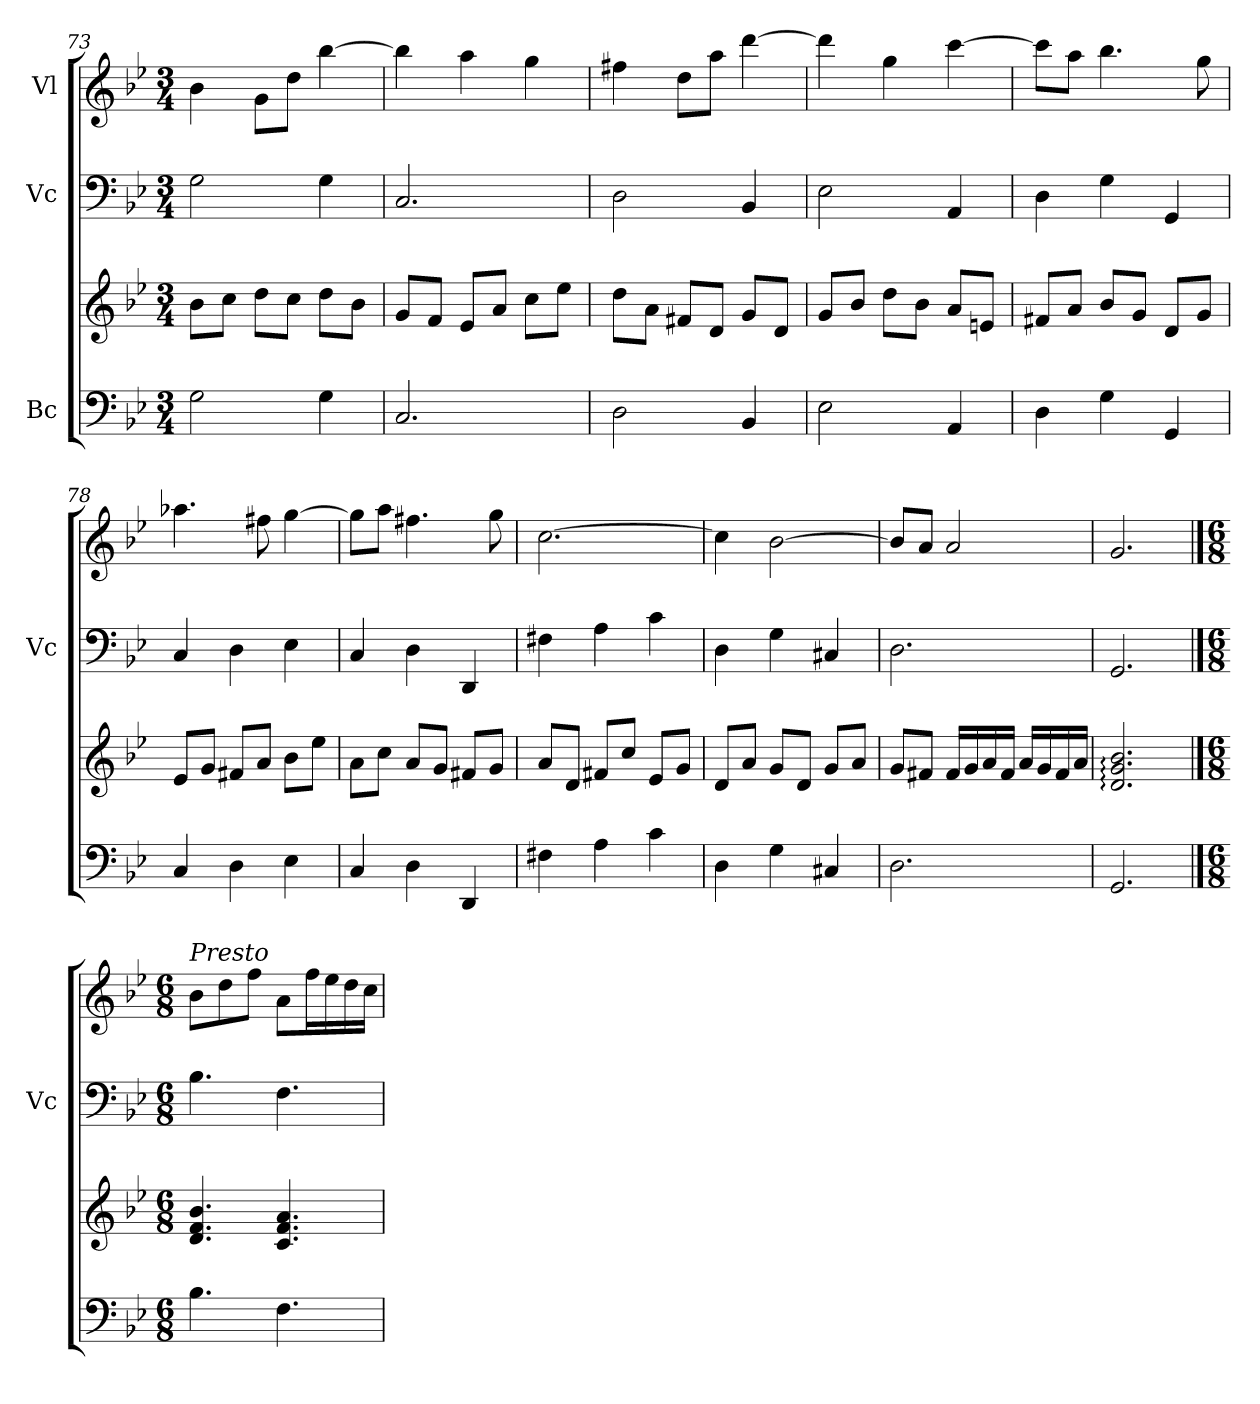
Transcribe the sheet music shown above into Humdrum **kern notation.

**kern	**kern	**kern	**kern
*part3	*part3	*part2	*part1
*staff4	*staff3	*staff2	*staff1
*I"Bc	*	*I"Vc	*I"Vl
*	*	*I'Vc	*
*clefF4	*clefG2	*clefF4	*clefG2
*k[b-e-]	*k[b-e-]	*k[b-e-]	*k[b-e-]
*M3/4	*M3/4	*M3/4	*M3/4
=73	=73	=73	=73
2G\	8b-\L	2G\	4b-\
.	8cc\J	.	.
.	8dd\L	.	8g\L
.	8cc\J	.	8dd\J
4G\	8dd\L	4G\	[4bb-\
.	8b-\J	.	.
=74	=74	=74	=74
2.C/	8g/L	2.C/	4bb-\]
.	8f/J	.	.
.	8e-/L	.	4aa\
.	8a/J	.	.
.	8cc\L	.	4gg\
.	8ee-\J	.	.
=75	=75	=75	=75
2D\	8dd\L	2D\	4ff#X\
.	8a\J	.	.
.	8f#X/L	.	8dd\L
.	8d/J	.	8aa\J
4BB-/	8g/L	4BB-/	[4ddd\
.	8d/J	.	.
=76	=76	=76	=76
2E-\	8g/L	2E-\	4ddd\]
.	8b-/J	.	.
.	8dd\L	.	4gg\
.	8b-\J	.	.
4AA/	8a/L	4AA/	[4ccc\
.	8en/J	.	.
=77	=77	=77	=77
4D\	8f#X/L	4D\	8ccc\L]
.	8a/J	.	8aa\J
4G\	8b-/L	4G\	4.bb-\
.	8g/J	.	.
4GG/	8d/L	4GG/	.
.	8g/J	.	8gg\
!!LO:PB:g=z
=78	=78	=78	=78
4C/	8e-/L	4C/	4.aa-X\
.	8g/J	.	.
4D\	8f#X/L	4D\	.
.	8a/J	.	8ff#X\
4E-\	8b-\L	4E-\	[4gg\
.	8ee-\J	.	.
=79	=79	=79	=79
4C/	8a\L	4C/	8gg\L]
.	8cc\J	.	8aa\J
4D\	8a/L	4D\	4.ff#X\
.	8g/J	.	.
4DD/	8f#X/L	4DD/	.
.	8g/J	.	8gg\
=80	=80	=80	=80
4F#X\	8a/L	4F#X\	[2.cc\
.	8d/J	.	.
4A\	8f#X/L	4A\	.
.	8cc/J	.	.
4c\	8e-/L	4c\	.
.	8g/J	.	.
=81	=81	=81	=81
4D\	8d/L	4D\	4cc\]
.	8a/J	.	.
4G\	8g/L	4G\	[2b-\
.	8d/J	.	.
4C#X/	8g/L	4C#X/	.
.	8a/J	.	.
=82	=82	=82	=82
2.D\	8g/L	2.D\	8b-/L]
.	8f#X/J	.	8a/J
.	16f#/LL	.	2a/
.	16g/	.	.
.	16a/	.	.
.	16f#/JJ	.	.
.	16a/LL	.	.
.	16g/	.	.
.	16f#/	.	.
.	16a/JJ	.	.
=83	=83	=83	=83
2.GG/	2.d/: 2.g/: 2.b-/:	2.GG/	2.g/
!!LO:LB:g=z
==84	==84	==84	==84
*M6/8	*M6/8	*M6/8	*M6/8
*	*	*	*MM120
!	!	!	!LO:TX:a:i:t=Presto
4.B-\	4.d/ 4.f/ 4.b-/	4.B-\	8b-\L
.	.	.	8dd\
.	.	.	8ff\J
4.F\	4.c/ 4.f/ 4.a/	4.F\	8a\L
.	.	.	16ff\L
.	.	.	16ee-\
.	.	.	16dd\
.	.	.	16cc\JJ
=	=	=	=
*-	*-	*-	*-
